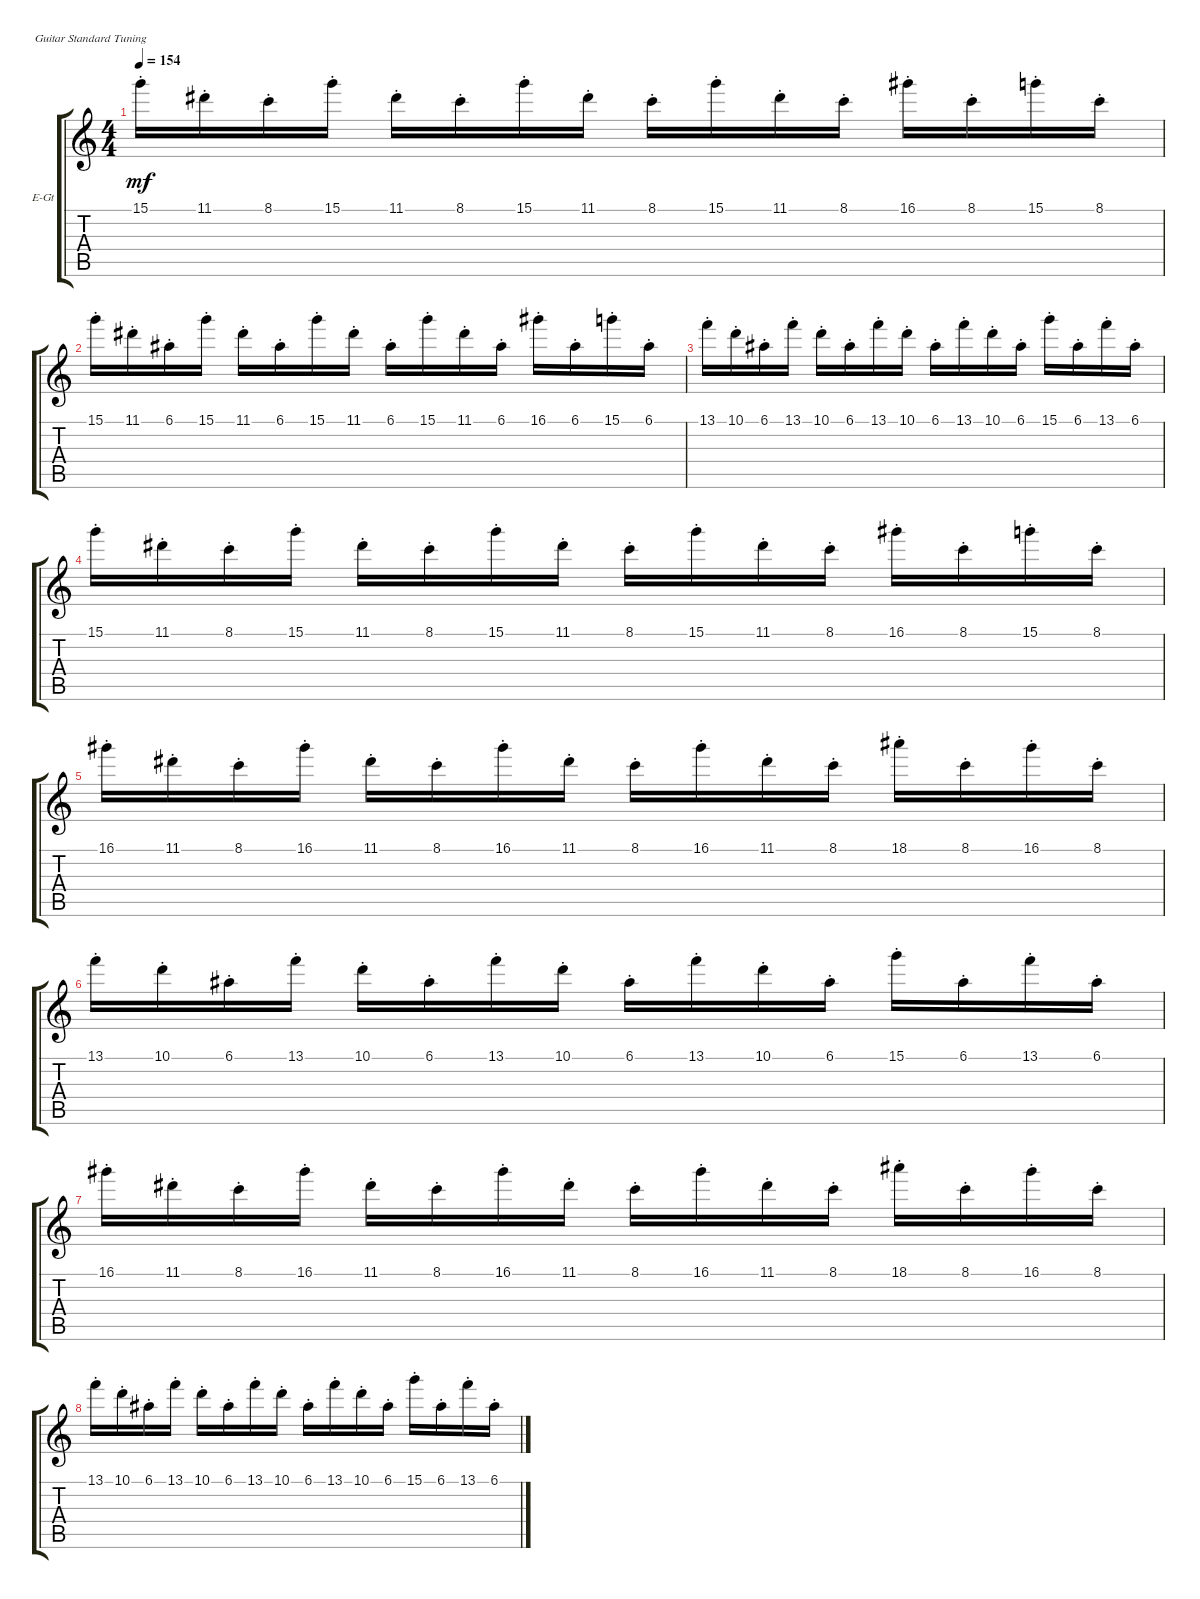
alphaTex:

\bracketExtendMode groupsimilarinstruments
\firstSystemTrackNameOrientation horizontal
\otherSystemsTrackNameOrientation horizontal
\track ("Rhythm" "E-Gt") {instrument distortionguitar}
\staff {score tabs}
\tuning (E4 B3 G3 D3 A2 E2)
\ts (4 4)
\tempo 154
\clef g2
\ks c
15.1{st}.16{dy mf} 11.1{st}.16 8.1{st}.16 15.1{st}.16 11.1{st}.16 8.1{st}.16 15.1{st}.16 11.1{st}.16 8.1{st}.16 15.1{st}.16 11.1{st}.16 8.1{st}.16 16.1{st}.16 8.1{st}.16 15.1{st}.16 8.1{st}.16 |
15.1{st}.16 11.1{st}.16 6.1{st}.16 15.1{st}.16 11.1{st}.16 6.1{st}.16 15.1{st}.16 11.1{st}.16 6.1{st}.16 15.1{st}.16 11.1{st}.16 6.1{st}.16 16.1{st}.16 6.1{st}.16 15.1{st}.16 6.1{st}.16 |
13.1{st}.16 10.1{st}.16 6.1{st}.16 13.1{st}.16 10.1{st}.16 6.1{st}.16 13.1{st}.16 10.1{st}.16 6.1{st}.16 13.1{st}.16 10.1{st}.16 6.1{st}.16 15.1{st}.16 6.1{st}.16 13.1{st}.16 6.1{st}.16 |
15.1{st}.16 11.1{st}.16 8.1{st}.16 15.1{st}.16 11.1{st}.16 8.1{st}.16 15.1{st}.16 11.1{st}.16 8.1{st}.16 15.1{st}.16 11.1{st}.16 8.1{st}.16 16.1{st}.16 8.1{st}.16 15.1{st}.16 8.1{st}.16 |
16.1{st}.16 11.1{st}.16 8.1{st}.16 16.1{st}.16 11.1{st}.16 8.1{st}.16 16.1{st}.16 11.1{st}.16 8.1{st}.16 16.1{st}.16 11.1{st}.16 8.1{st}.16 18.1{st}.16 8.1{st}.16 16.1{st}.16 8.1{st}.16 |
13.1{st}.16 10.1{st}.16 6.1{st}.16 13.1{st}.16 10.1{st}.16 6.1{st}.16 13.1{st}.16 10.1{st}.16 6.1{st}.16 13.1{st}.16 10.1{st}.16 6.1{st}.16 15.1{st}.16 6.1{st}.16 13.1{st}.16 6.1{st}.16 |
16.1{st}.16 11.1{st}.16 8.1{st}.16 16.1{st}.16 11.1{st}.16 8.1{st}.16 16.1{st}.16 11.1{st}.16 8.1{st}.16 16.1{st}.16 11.1{st}.16 8.1{st}.16 18.1{st}.16 8.1{st}.16 16.1{st}.16 8.1{st}.16 |
13.1{st}.16 10.1{st}.16 6.1{st}.16 13.1{st}.16 10.1{st}.16 6.1{st}.16 13.1{st}.16 10.1{st}.16 6.1{st}.16 13.1{st}.16 10.1{st}.16 6.1{st}.16 15.1{st}.16 6.1{st}.16 13.1{st}.16 6.1{st}.16
